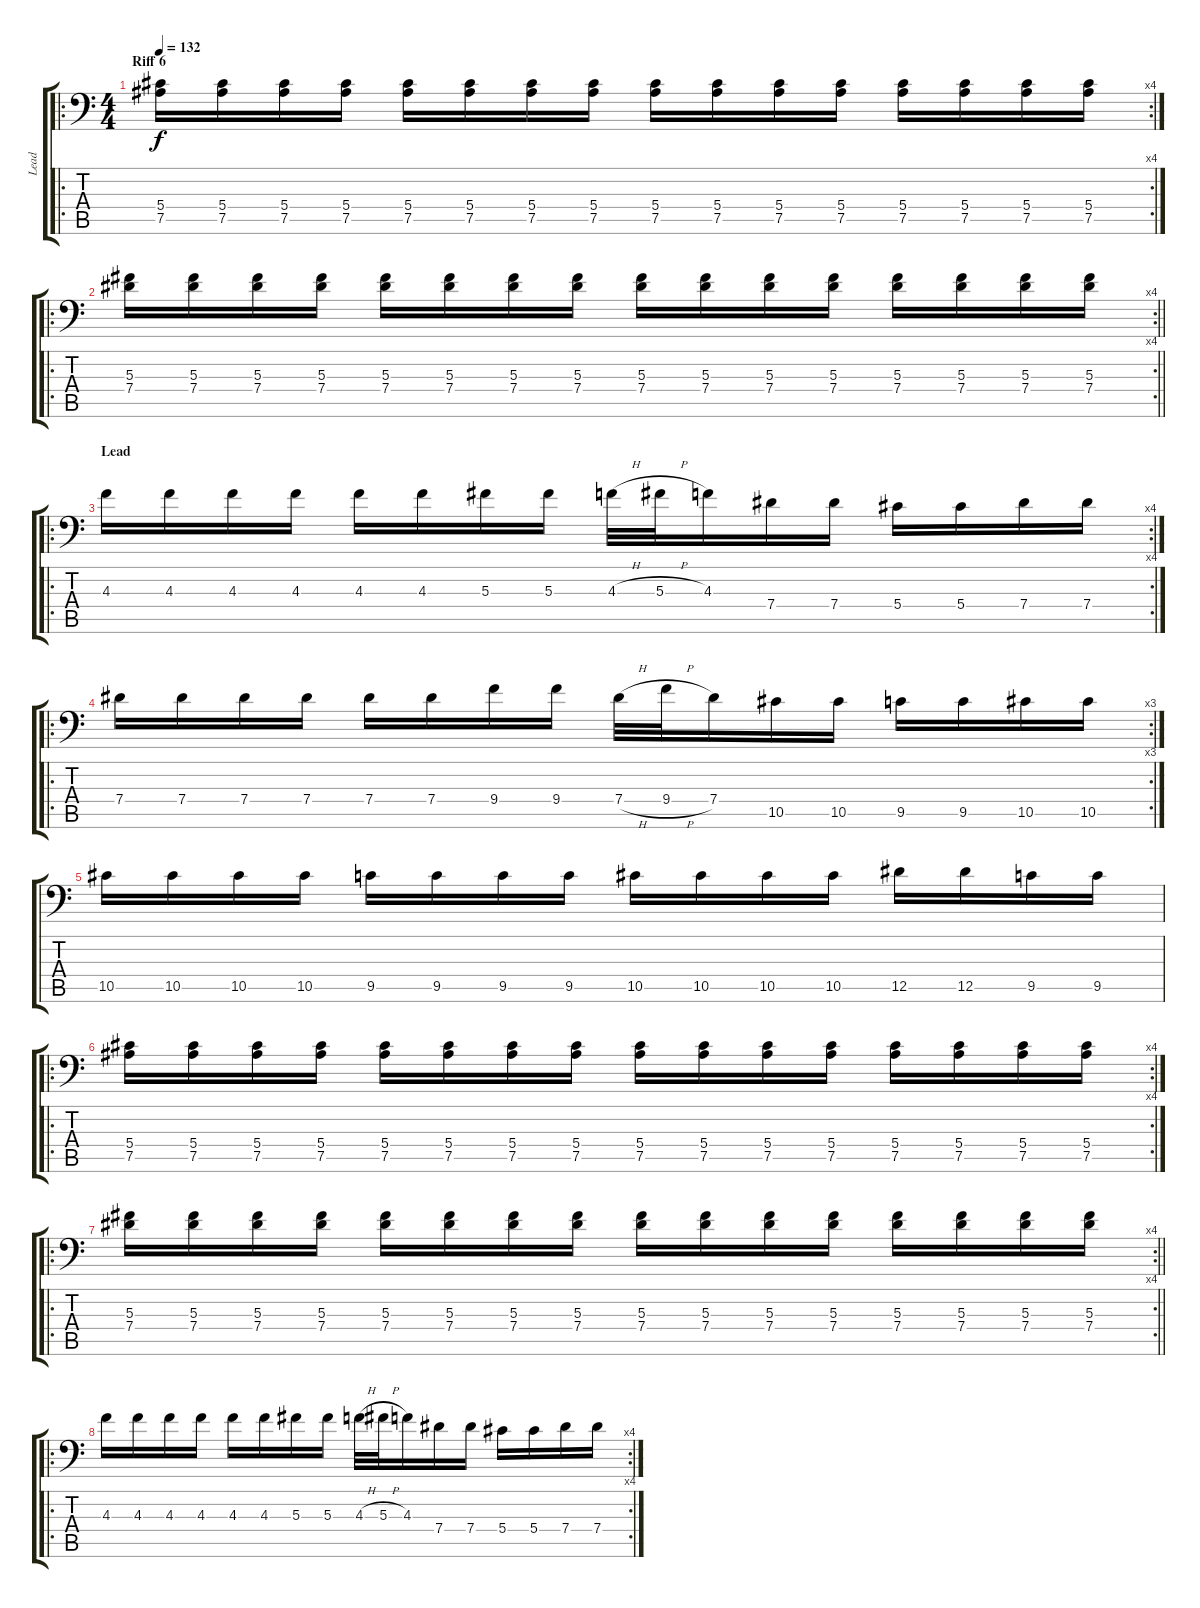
\track ("Lead" "Lead") {instrument distortionguitar}
\staff {score tabs}
\tuning (Bb3 F3 Db3 Ab2 Eb2 Bb1) {hide}
\ro
\rc 4
\ts (4 4)
\section ("" "Riff 6")
\tempo 132
\clef f4
\ks c
(5.4 7.5).16{dy f} (5.4 7.5).16 (5.4 7.5).16 (5.4 7.5).16 (5.4 7.5).16 (5.4 7.5).16 (5.4 7.5).16 (5.4 7.5).16 (5.4 7.5).16 (5.4 7.5).16 (5.4 7.5).16 (5.4 7.5).16 (5.4 7.5).16 (5.4 7.5).16 (5.4 7.5).16 (5.4 7.5).16 |
\ro
\rc 4
\barLineRight lightlight
(5.3 7.4).16 (5.3 7.4).16 (5.3 7.4).16 (5.3 7.4).16 (5.3 7.4).16 (5.3 7.4).16 (5.3 7.4).16 (5.3 7.4).16 (5.3 7.4).16 (5.3 7.4).16 (5.3 7.4).16 (5.3 7.4).16 (5.3 7.4).16 (5.3 7.4).16 (5.3 7.4).16 (5.3 7.4).16 |
\ro
\rc 4
\section ("" "Lead")
4.3.16 4.3.16 4.3.16 4.3.16 4.3.16 4.3.16 5.3.16 5.3.16 4.3{h}.32 5.3{h}.32 4.3.16 7.4.16 7.4.16 5.4.16 5.4.16 7.4.16 7.4.16 |
\ro
\rc 3
7.4.16 7.4.16 7.4.16 7.4.16 7.4.16 7.4.16 9.4.16 9.4.16 7.4{h}.32 9.4{h}.32 7.4.16 10.5.16 10.5.16 9.5.16 9.5.16 10.5.16 10.5.16 |
10.5.16 10.5.16 10.5.16 10.5.16 9.5.16 9.5.16 9.5.16 9.5.16 10.5.16 10.5.16 10.5.16 10.5.16 12.5.16 12.5.16 9.5.16 9.5.16 |
\ro
\rc 4
(5.4 7.5).16 (5.4 7.5).16 (5.4 7.5).16 (5.4 7.5).16 (5.4 7.5).16 (5.4 7.5).16 (5.4 7.5).16 (5.4 7.5).16 (5.4 7.5).16 (5.4 7.5).16 (5.4 7.5).16 (5.4 7.5).16 (5.4 7.5).16 (5.4 7.5).16 (5.4 7.5).16 (5.4 7.5).16 |
\ro
\rc 4
\barLineRight lightlight
(5.3 7.4).16 (5.3 7.4).16 (5.3 7.4).16 (5.3 7.4).16 (5.3 7.4).16 (5.3 7.4).16 (5.3 7.4).16 (5.3 7.4).16 (5.3 7.4).16 (5.3 7.4).16 (5.3 7.4).16 (5.3 7.4).16 (5.3 7.4).16 (5.3 7.4).16 (5.3 7.4).16 (5.3 7.4).16 |
\ro
\rc 4
4.3.16 4.3.16 4.3.16 4.3.16 4.3.16 4.3.16 5.3.16 5.3.16 4.3{h}.32 5.3{h}.32 4.3.16 7.4.16 7.4.16 5.4.16 5.4.16 7.4.16 7.4.16
